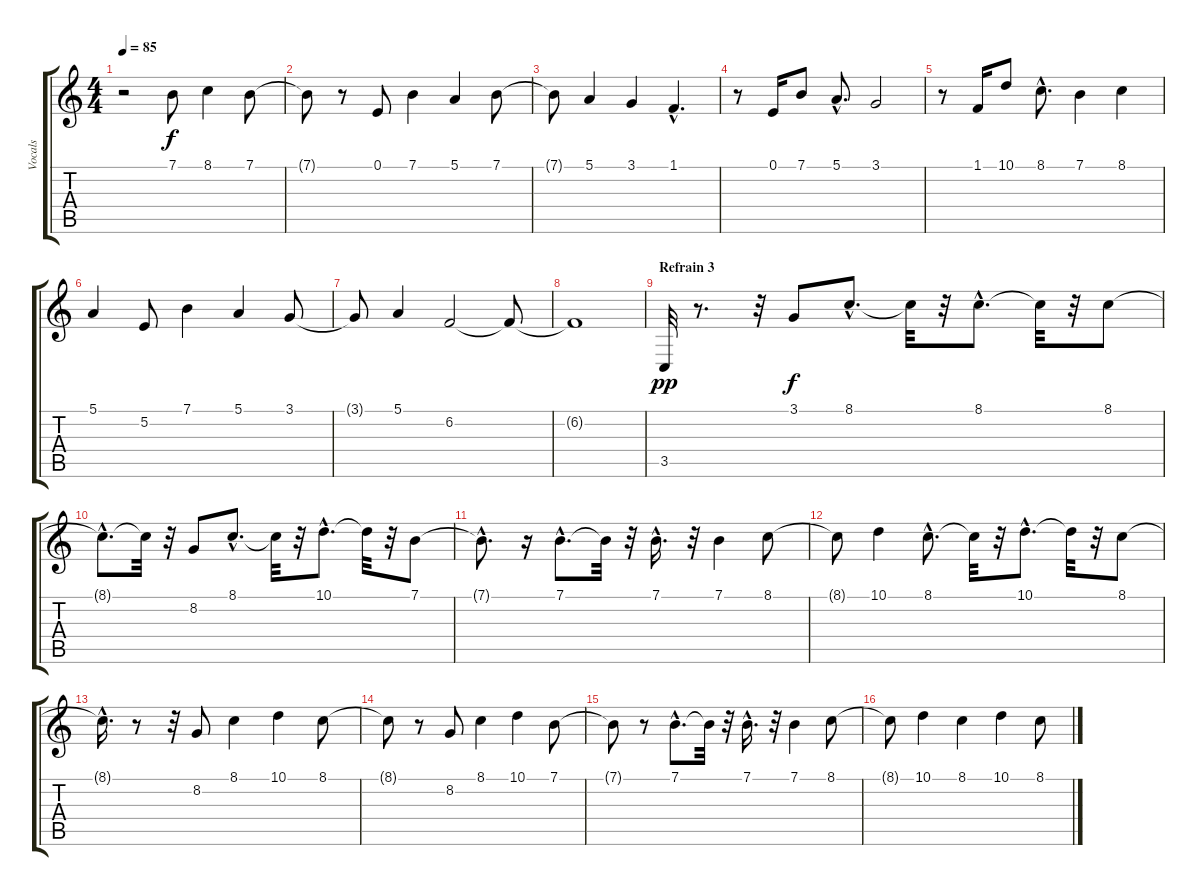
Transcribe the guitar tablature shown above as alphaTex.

\track ("Vocals" "Vocals") {instrument panflute}
\staff {score tabs}
\tuning (E4 B3 G3 D3 A2 E2) {hide}
\ts (4 4)
\tempo 85
\clef g2
\ks c
r.2{dy f} 7.1.8 8.1.4 7.1.8 |
7.1{t}.8 r.8 0.1.8 7.1.4 5.1.4 7.1.8 |
7.1{t}.8 5.1.4 3.1.4 1.1{hac}.4{d} |
r.8 0.1.16 7.1.8 5.1{hac}.8{d} 3.1.2 |
r.8 1.1.16 10.1.8 8.1{hac}.8{d} 7.1.4 8.1.4 |
5.1.4 5.2.8 7.1.4 5.1.4 3.1.8 |
3.1{t}.8 5.1.4 6.2.2 6.2{t}.8 |
6.2{t}.1 |
\section ("" "Refrain 3")
3.5.32{dy pp} r.8{d} r.32 3.1.8{dy f} 8.1{hac}.8{d} 8.1{t}.32 r.32 8.1{hac}.8{d} 8.1{t}.32 r.32 8.1.8 |
8.1{hac t}.8{d} 8.1{t}.32 r.32 8.2.8 8.1{hac}.8{d} 8.1{t}.32 r.32 10.1{hac}.8{d} 10.1{t}.32 r.32 7.1.8 |
7.1{hac t}.8{d} r.16 7.1{hac}.8{d} 7.1{t}.32 r.32 7.1{hac}.16{d} r.32 7.1.4 8.1.8 |
8.1{t}.8 10.1.4 8.1{hac}.8{d} 8.1{t}.32 r.32 10.1{hac}.8{d} 10.1{t}.32 r.32 8.1.8 |
8.1{hac t}.16{d} r.8 r.32 8.2.8 8.1.4 10.1.4 8.1.8 |
8.1{t}.8 r.8 8.2.8 8.1.4 10.1.4 7.1.8 |
7.1{t}.8 r.8 7.1{hac}.8{d} 7.1{t}.32 r.32 7.1{hac}.16{d} r.32 7.1.4 8.1.8 |
8.1{t}.8 10.1.4 8.1.4 10.1.4 8.1.8
